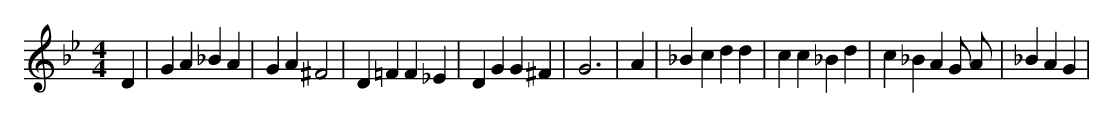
X:1
M:4/4
L:1/8
K:Bb
D2 | G2 A2 _B2 A2 | G2 A2 ^F4 | D2 =F2 F2 _E2 | D2 G2 G2 ^F2 | G6 | A2 | _B2 c2 d2 d2 | c2 c2 _B2 d2 | c2 _B2 A2 G A | _B2 A2 G2 |
